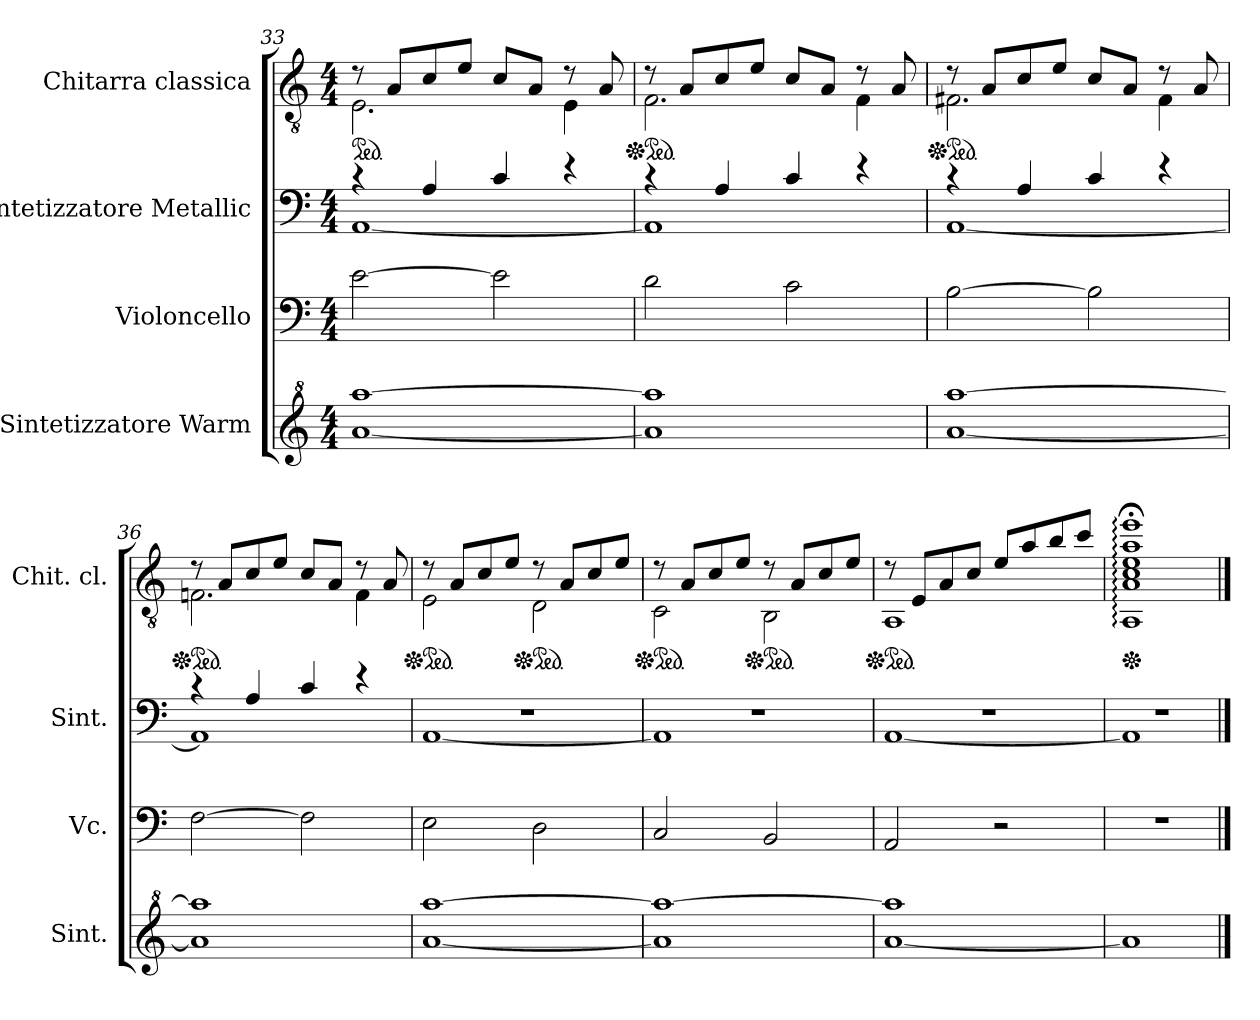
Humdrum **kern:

**kern	**kern	**kern	**kern
*part4	*part3	*part2	*part1
*staff4	*staff3	*staff2	*staff1
*I"Sintetizzatore Warm	*I"Violoncello	*I"Sintetizzatore Metallic	*I"Chitarra classica
*I'Sint.	*I'Vc.	*I'Sint.	*I'Chit. cl.
!!LO:LB:g=z
*clefG^2	*clefF4	*clefF4	*clefGv2
*k[]	*k[]	*k[]	*k[]
*M4/4	*M4/4	*M4/4	*M4/4
*MM120	*MM120	*MM120	*MM120
=33	=33	=33	=33
*	*	*^	*
*	*	*	*	*ped
*	*	*	*	*^
[1aa [1aaa	[2e\	4r	[1AA	8r	2.E\
.	.	.	.	8A/L	.
.	.	4A/	.	8c/	.
.	.	.	.	8e/J	.
.	2e\]	4c/	.	8c/L	.
.	.	.	.	8A/J	.
.	.	4r	.	8r	4E\
.	.	.	.	8A/	.
=34	=34	=34	=34	=34	=34
*	*	*	*	*Xped	*
*	*	*	*	*ped	*
1aa] 1aaa]	2d\	4r	1AA]	8r	2.F\
.	.	.	.	8A/L	.
.	.	4A/	.	8c/	.
.	.	.	.	8e/J	.
.	2c\	4c/	.	8c/L	.
.	.	.	.	8A/J	.
.	.	4r	.	8r	4F\
.	.	.	.	8A/	.
=35	=35	=35	=35	=35	=35
*	*	*	*	*Xped	*
*	*	*	*	*ped	*
[1aa [1aaa	[2B\	4r	[1AA	8r	2.F#X\
.	.	.	.	8A/L	.
.	.	4A/	.	8c/	.
.	.	.	.	8e/J	.
.	2B\]	4c/	.	8c/L	.
.	.	.	.	8A/J	.
.	.	4r	.	8r	4F#\
.	.	.	.	8A/	.
=36	=36	=36	=36	=36	=36
*	*	*	*	*Xped	*
*	*	*	*	*ped	*
1aa] 1aaa]	[2F\	4r	1AA]	8r	2.Fn\
.	.	.	.	8A/L	.
.	.	4A/	.	8c/	.
.	.	.	.	8e/J	.
.	2F\]	4c/	.	8c/L	.
.	.	.	.	8A/J	.
.	.	4r	.	8r	4F\
.	.	.	.	8A/	.
!!LO:LB:g=z	!!
=37	=37	=37	=37	=37	=37
*	*	*	*	*Xped	*
*	*	*	*	*ped	*
*	*	*	*	*MM115	*
[1aa [1aaa	2E\	1r	[1AA	8r	2E\
.	.	.	.	8A/L	.
.	.	.	.	8c/	.
.	.	.	.	8e/J	.
*	*	*	*	*Xped	*
*	*	*	*	*ped	*
.	2D\	.	.	8r	2D\
.	.	.	.	8A/L	.
.	.	.	.	8c/	.
.	.	.	.	8e/J	.
=38	=38	=38	=38	=38	=38
*	*	*	*	*Xped	*
*	*	*	*	*ped	*
1aa] 1aaa_	2C/	1r	1AA]	8r	2C\
.	.	.	.	8A/L	.
.	.	.	.	8c/	.
.	.	.	.	8e/J	.
*	*	*	*	*Xped	*
*	*	*	*	*ped	*
.	2BB/	.	.	8r	2BB\
.	.	.	.	8A/L	.
.	.	.	.	8c/	.
.	.	.	.	8e/J	.
=39	=39	=39	=39	=39	=39
*	*	*	*	*Xped	*
*	*	*	*	*ped	*
*	*	*	*	*MM72	*
[1aa 1aaa]	2AA/	1r	[1AA	8r	1AA
.	.	.	.	8E/L	.
.	.	.	.	8A/	.
.	.	.	.	8c/J	.
.	2r	.	.	8e/L	.
*	*	*	*	*MM50	*
.	.	.	.	8a/	.
.	.	.	.	8b/	.
.	.	.	.	8cc/J	.
=40	=40	=40	=40	=40	=40
*	*	*	*	*Xped	*
*	*	*	*	*MM100	*
1aa]	1r	1r	1AA]	1c;<: 1e;<: 1a;<: 1ee;<:	1AA: 1A:
*	*	*v	*v	*	*
*	*	*	*v	*v
==	==	==	==
*-	*-	*-	*-
